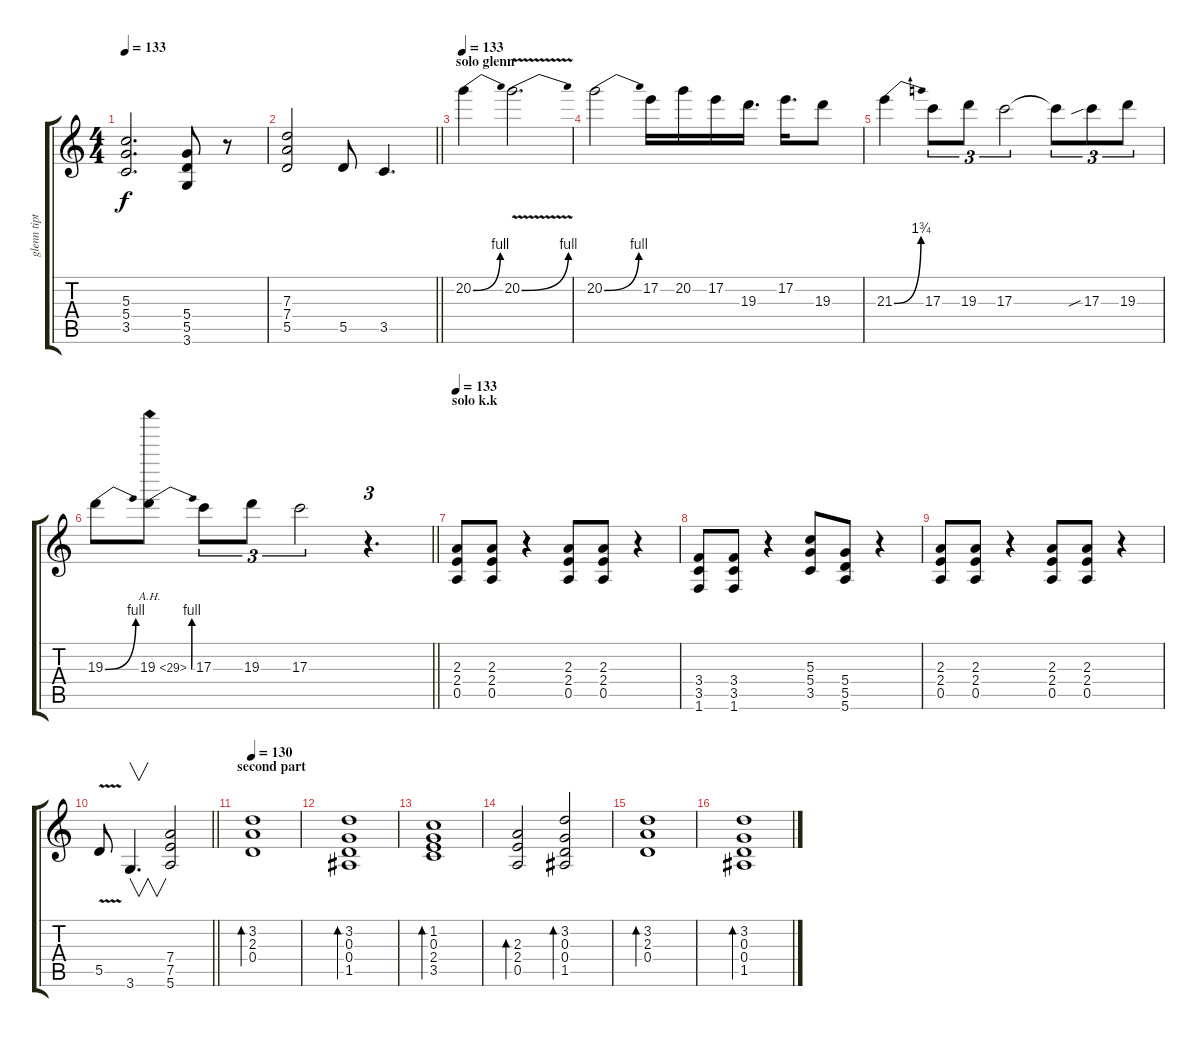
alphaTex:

\track ("glenn tipton" "glenn tipt") {instrument electricguitarclean}
\staff {score tabs}
\tuning (E4 B3 G3 D3 A2 E2) {hide}
\ts (4 4)
\tempo 133
\clef g2
\ks c
(5.3 5.4 3.5).2{d dy f} (5.4 5.5 3.6).8 r.8 |
\barLineRight lightlight
(7.3 7.4 5.5).2 5.5.8 3.5.4{d} |
\section ("" "solo glenn ")
\tempo 133
20.2{be (bend 0 0 60 4)}.4 20.2{be (bend 0 0 60 4) v}.2{d} |
20.2{be (bend 0 0 60 4)}.2 17.2.16 20.2.16 17.2.16 19.3.16{d} 17.2.16{d} 19.3.8 |
21.3{be (bend 0 0 60 7)}.4 17.3.8{tu (3 2)} 19.3.8{tu (3 2)} 17.3.2{tu (3 2)} 17.3{t}.8{tu (3 2)} 17.3{sib}.8{tu (3 2)} 19.3.8{tu (3 2)} |
\barLineRight lightlight
19.3{be (bend 0 0 60 4)}.8 19.3{be (bend 0 0 60 4) ah 10}.8 17.3.8{tu (3 2)} 19.3.8{tu (3 2)} 17.3.2{tu (3 2)} r.4{d tu (3 2)} |
\section ("" "solo k.k")
\tempo 133
(2.3 2.4 0.5).8 (2.3 2.4 0.5).8 r.4 (2.3 2.4 0.5).8 (2.3 2.4 0.5).8 r.4 |
(3.4 3.5 1.6).8 (3.4 3.5 1.6).8 r.4 (5.3 5.4 3.5).8 (5.4 5.5 5.6).8 r.4 |
(2.3 2.4 0.5).8 (2.3 2.4 0.5).8 r.4 (2.3 2.4 0.5).8 (2.3 2.4 0.5).8 r.4 |
\barLineRight lightlight
5.5{v}.8 3.6.4{v d} (7.4 7.5 5.6).2 |
\section ("" "second part")
\tempo 130
(3.2 2.3 0.4).1{bd 240 instrument electricguitarclean} |
(3.2 0.3 0.4 1.5).1{bd 240} |
(1.2 0.3 2.4 3.5).1{bd 240} |
(2.3 2.4 0.5).2{bd 240} (3.2 0.3 0.4 1.5).2{bd 240} |
(3.2 2.3 0.4).1{bd 240} |
(3.2 0.3 0.4 1.5).1{bd 240}
